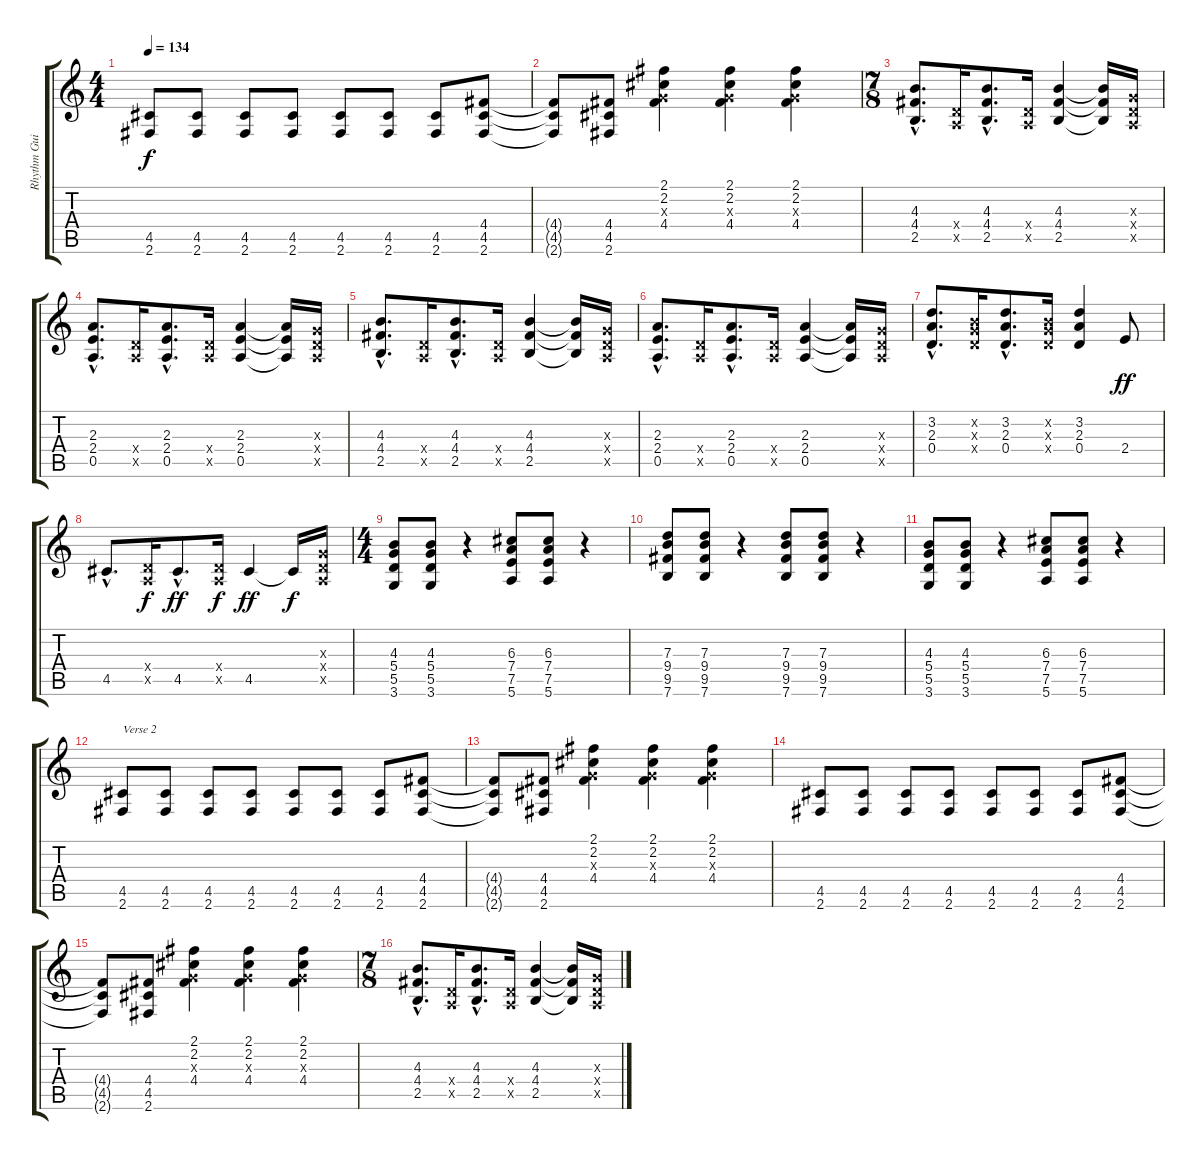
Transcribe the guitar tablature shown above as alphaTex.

\track ("Rhythm Guitar 2" "Rhythm Gui") {instrument overdrivenguitar}
\staff {score tabs}
\tuning (E4 B3 G3 D3 A2 E2) {hide}
\ts (4 4)
\tempo 134
\clef g2
\ks c
(4.5 2.6).8{dy f} (4.5 2.6).8 (4.5 2.6).8 (4.5 2.6).8 (4.5 2.6).8 (4.5 2.6).8 (4.5 2.6).8 (4.4 4.5 2.6).8 |
(4.4{t} 4.5{t} 2.6{t}).8 (4.4 4.5 2.6).8 (2.1 2.2 0.3{x} 4.4).4 (2.1 2.2 0.3{x} 4.4).4 (2.1 2.2 0.3{x} 4.4).4 |
\ts (7 8)
(4.3{hac} 4.4{hac} 2.5{hac}).8{d} (0.4{x} 0.5{x}).16 (4.3{hac} 4.4{hac} 2.5{hac}).8{d} (0.4{x} 0.5{x}).16 (4.3 4.4 2.5).4 (4.3{t} 4.4{t} 2.5{t}).16 (0.3{x} 0.4{x} 0.5{x}).16 |
(2.3{hac} 2.4{hac} 0.5{hac}).8{d} (0.4{x} 0.5{x}).16 (2.3{hac} 2.4{hac} 0.5{hac}).8{d} (0.4{x} 0.5{x}).16 (2.3 2.4 0.5).4 (2.3{t} 2.4{t} 0.5{t}).16 (0.3{x} 0.4{x} 0.5{x}).16 |
(4.3{hac} 4.4{hac} 2.5{hac}).8{d} (0.4{x} 0.5{x}).16 (4.3{hac} 4.4{hac} 2.5{hac}).8{d} (0.4{x} 0.5{x}).16 (4.3 4.4 2.5).4 (4.3{t} 4.4{t} 2.5{t}).16 (0.3{x} 0.4{x} 0.5{x}).16 |
(2.3{hac} 2.4{hac} 0.5{hac}).8{d} (0.4{x} 0.5{x}).16 (2.3{hac} 2.4{hac} 0.5{hac}).8{d} (0.4{x} 0.5{x}).16 (2.3 2.4 0.5).4 (2.3{t} 2.4{t} 0.5{t}).16 (0.3{x} 0.4{x} 0.5{x}).16 |
(3.2{hac} 2.3{hac} 0.4{hac}).8{d} (0.2{x} 0.3{x} 0.4{x}).16 (3.2{hac} 2.3{hac} 0.4{hac}).8{d} (0.2{x} 0.3{x} 0.4{x}).16 (3.2 2.3 0.4).4 2.4.8{dy ff} |
4.5{hac}.8{d} (0.4{x} 0.5{x}).16{dy f} 4.5{hac}.8{d dy ff} (0.4{x} 0.5{x}).16{dy f} 4.5.4{dy ff} 4.5{t}.16{dy f} (0.3{x} 0.4{x} 0.5{x}).16 |
\ts (4 4)
(4.3 5.4 5.5 3.6).8 (4.3 5.4 5.5 3.6).8 r.4 (6.3 7.4 7.5 5.6).8 (6.3 7.4 7.5 5.6).8 r.4 |
(7.3 9.4 9.5 7.6).8 (7.3 9.4 9.5 7.6).8 r.4 (7.3 9.4 9.5 7.6).8 (7.3 9.4 9.5 7.6).8 r.4 |
(4.3 5.4 5.5 3.6).8 (4.3 5.4 5.5 3.6).8 r.4 (6.3 7.4 7.5 5.6).8 (6.3 7.4 7.5 5.6).8 r.4 |
(4.5 2.6).8{txt "Verse 2"} (4.5 2.6).8 (4.5 2.6).8 (4.5 2.6).8 (4.5 2.6).8 (4.5 2.6).8 (4.5 2.6).8 (4.4 4.5 2.6).8 |
(4.4{t} 4.5{t} 2.6{t}).8 (4.4 4.5 2.6).8 (2.1 2.2 0.3{x} 4.4).4 (2.1 2.2 0.3{x} 4.4).4 (2.1 2.2 0.3{x} 4.4).4 |
(4.5 2.6).8 (4.5 2.6).8 (4.5 2.6).8 (4.5 2.6).8 (4.5 2.6).8 (4.5 2.6).8 (4.5 2.6).8 (4.4 4.5 2.6).8 |
(4.4{t} 4.5{t} 2.6{t}).8 (4.4 4.5 2.6).8 (2.1 2.2 0.3{x} 4.4).4 (2.1 2.2 0.3{x} 4.4).4 (2.1 2.2 0.3{x} 4.4).4 |
\ts (7 8)
(4.3{hac} 4.4{hac} 2.5{hac}).8{d} (0.4{x} 0.5{x}).16 (4.3{hac} 4.4{hac} 2.5{hac}).8{d} (0.4{x} 0.5{x}).16 (4.3 4.4 2.5).4 (4.3{t} 4.4{t} 2.5{t}).16 (0.3{x} 0.4{x} 0.5{x}).16
